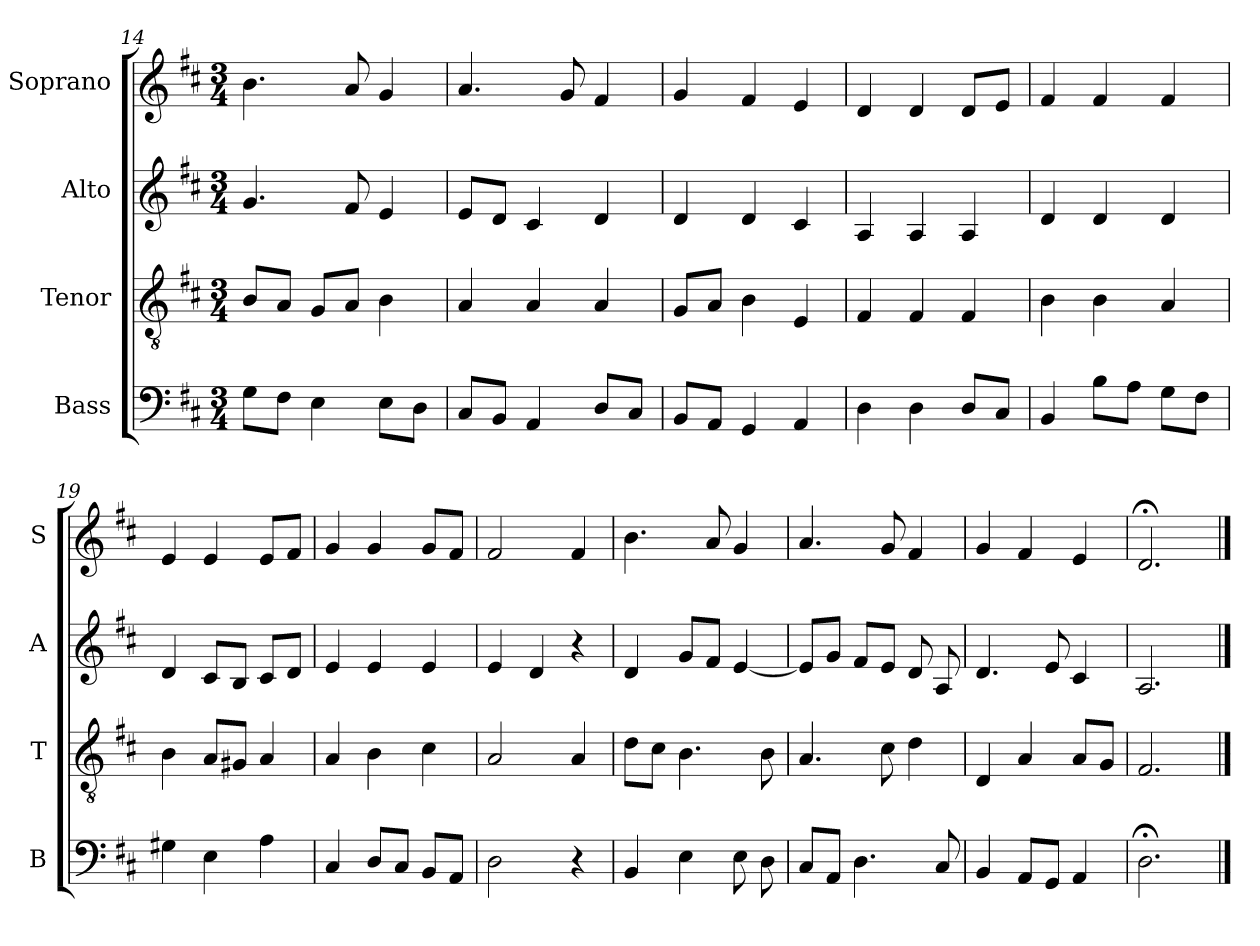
**kern	**kern	**kern	**kern
*part4	*part3	*part2	*part1
*staff4	*staff3	*staff2	*staff1
*I"Bass	*I"Tenor	*I"Alto	*I"Soprano
*I'B	*I'T	*I'A	*I'S
*clefF4	*clefGv2	*clefG2	*clefG2
*k[f#c#]	*k[f#c#]	*k[f#c#]	*k[f#c#]
*D:	*D:	*D:	*D:
*M3/4	*M3/4	*M3/4	*M3/4
=14	=14	=14	=14
8GL	8BL	4.g	4.b
8F#J	8AJ	.	.
4E	8GL	.	.
.	8AJ	8f#	8a
8EL	4B	4e	4g
8DJ	.	.	.
=15	=15	=15	=15
8C#L	4A	8eL	4.a
8BBJ	.	8dJ	.
4AA	4A	4c#	.
.	.	.	8g
8DL	4A	4d	4f#
8C#J	.	.	.
=16	=16	=16	=16
8BBL	8GL	4d	4g
8AAJ	8AJ	.	.
4GG	4B	4d	4f#
4AA	4E	4c#	4e
=17	=17	=17	=17
4D	4F#	4A	4d
4D	4F#	4A	4d
8DL	4F#	4A	8dL
8C#J	.	.	8eJ
=18	=18	=18	=18
4BB	4B	4d	4f#
8BL	4B	4d	4f#
8AJ	.	.	.
8GL	4A	4d	4f#
8F#J	.	.	.
=19	=19	=19	=19
4G#X	4B	4d	4e
4Ei	8AiL	8c#iL	4ei
.	8G#XJ	8BJ	.
4A	4A	8c#L	8eL
.	.	8dJ	8f#J
=20	=20	=20	=20
4C#	4A	4e	4g
8DL	4B	4e	4g
8C#J	.	.	.
8BBL	4c#	4e	8gL
8AAJ	.	.	8f#J
=21	=21	=21	=21
2D	2A	4e	2f#
.	.	4d	.
4r	4A	4r	4f#
=22	=22	=22	=22
4BB	8dL	4d	4.b
.	8c#J	.	.
4E	4.B	8gL	.
.	.	8f#J	8a
8E	.	[4e	4g
8D	8B	.	.
=23	=23	=23	=23
8C#L	4.A	8eL]	4.a
8AAJ	.	8gJ	.
4.D	.	8f#L	.
.	8c#	8eJ	8g
.	4d	8d	4f#
8C#	.	8A	.
=24	=24	=24	=24
4BB	4D	4.d	4g
8AAL	4A	.	4f#
8GGJ	.	8e	.
4AA	8AL	4c#	4e
.	8GJ	.	.
=25	=25	=25	=25
2.D;<	2.F#	2.A	2.d;<
==	==	==	==
*-	*-	*-	*-
